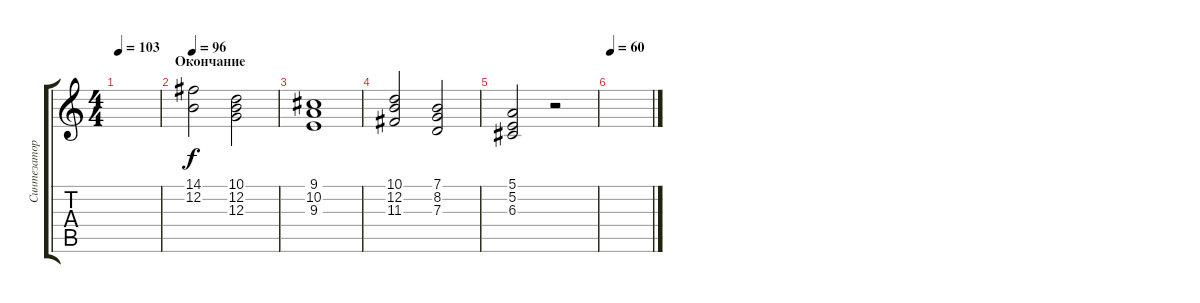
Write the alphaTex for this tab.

\track ("Синтезатор" "Синтезатор") {instrument stringensemble1}
\staff {score tabs}
\tuning (E4 B3 G3 D3 A2 E2) {hide}
\ts (4 4)
\tempo 103
\clef g2
\ks c
|
\section ("" "Окончание")
\tempo 96
(14.1 12.2).2 (10.1 12.2 12.3).2 |
(9.1 10.2 9.3).1 |
(10.1 12.2 11.3).2 (7.1 8.2 7.3).2 |
(5.1 5.2 6.3).2 r.2 |
\tempo 60
